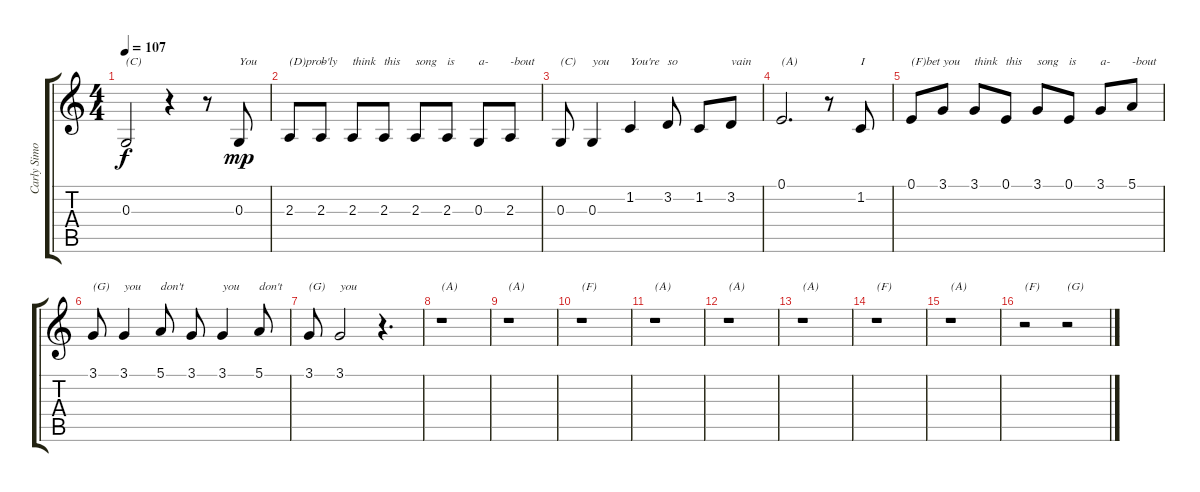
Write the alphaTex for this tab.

\track ("Carly Simon" "Carly Simo") {instrument clarinet}
\staff {score tabs}
\tuning (E4 B3 G3 D3 A2 E2) {hide}
\ts (4 4)
\tempo 107
\clef g2
\ks c
0.3{t}.2{txt "(C)" dy f} r.4 r.8 0.3.8{txt "You" dy mp} |
2.3.8{txt "(D)pro-"} 2.3.8{txt "b'ly"} 2.3.8{txt "think"} 2.3.8{txt "this"} 2.3.8{txt "song"} 2.3.8{txt "is"} 0.3.8{txt "a-"} 2.3.8{txt "-bout"} |
0.3.8{txt "(C)"} 0.3.4{txt "you"} 1.2.4{txt "You're"} 3.2.8{txt "so"} 1.2.8 3.2.8{txt "vain"} |
0.1.2{d txt "(A)"} r.8 1.2.8{txt "I"} |
0.1.8{txt "(F)bet"} 3.1.8{txt "you"} 3.1.8{txt "think"} 0.1.8{txt "this"} 3.1.8{txt "song"} 0.1.8{txt "is"} 3.1.8{txt "a-"} 5.1.8{txt "-bout"} |
3.1.8{txt "(G)"} 3.1.4{txt "you"} 5.1.8{txt "don't"} 3.1.8 3.1.4{txt "you"} 5.1.8{txt "don't"} |
3.1.8{txt "(G)"} 3.1.2{txt "you"} r.4{d} |
r.1{txt "(A)"} |
r.1{txt "(A)"} |
r.1{txt "(F)"} |
r.1{txt "(A)"} |
r.1{txt "(A)"} |
r.1{txt "(A)"} |
r.1{txt "(F)"} |
r.1{txt "(A)"} |
r.2{txt "(F)"} r.2{txt "(G)"}
